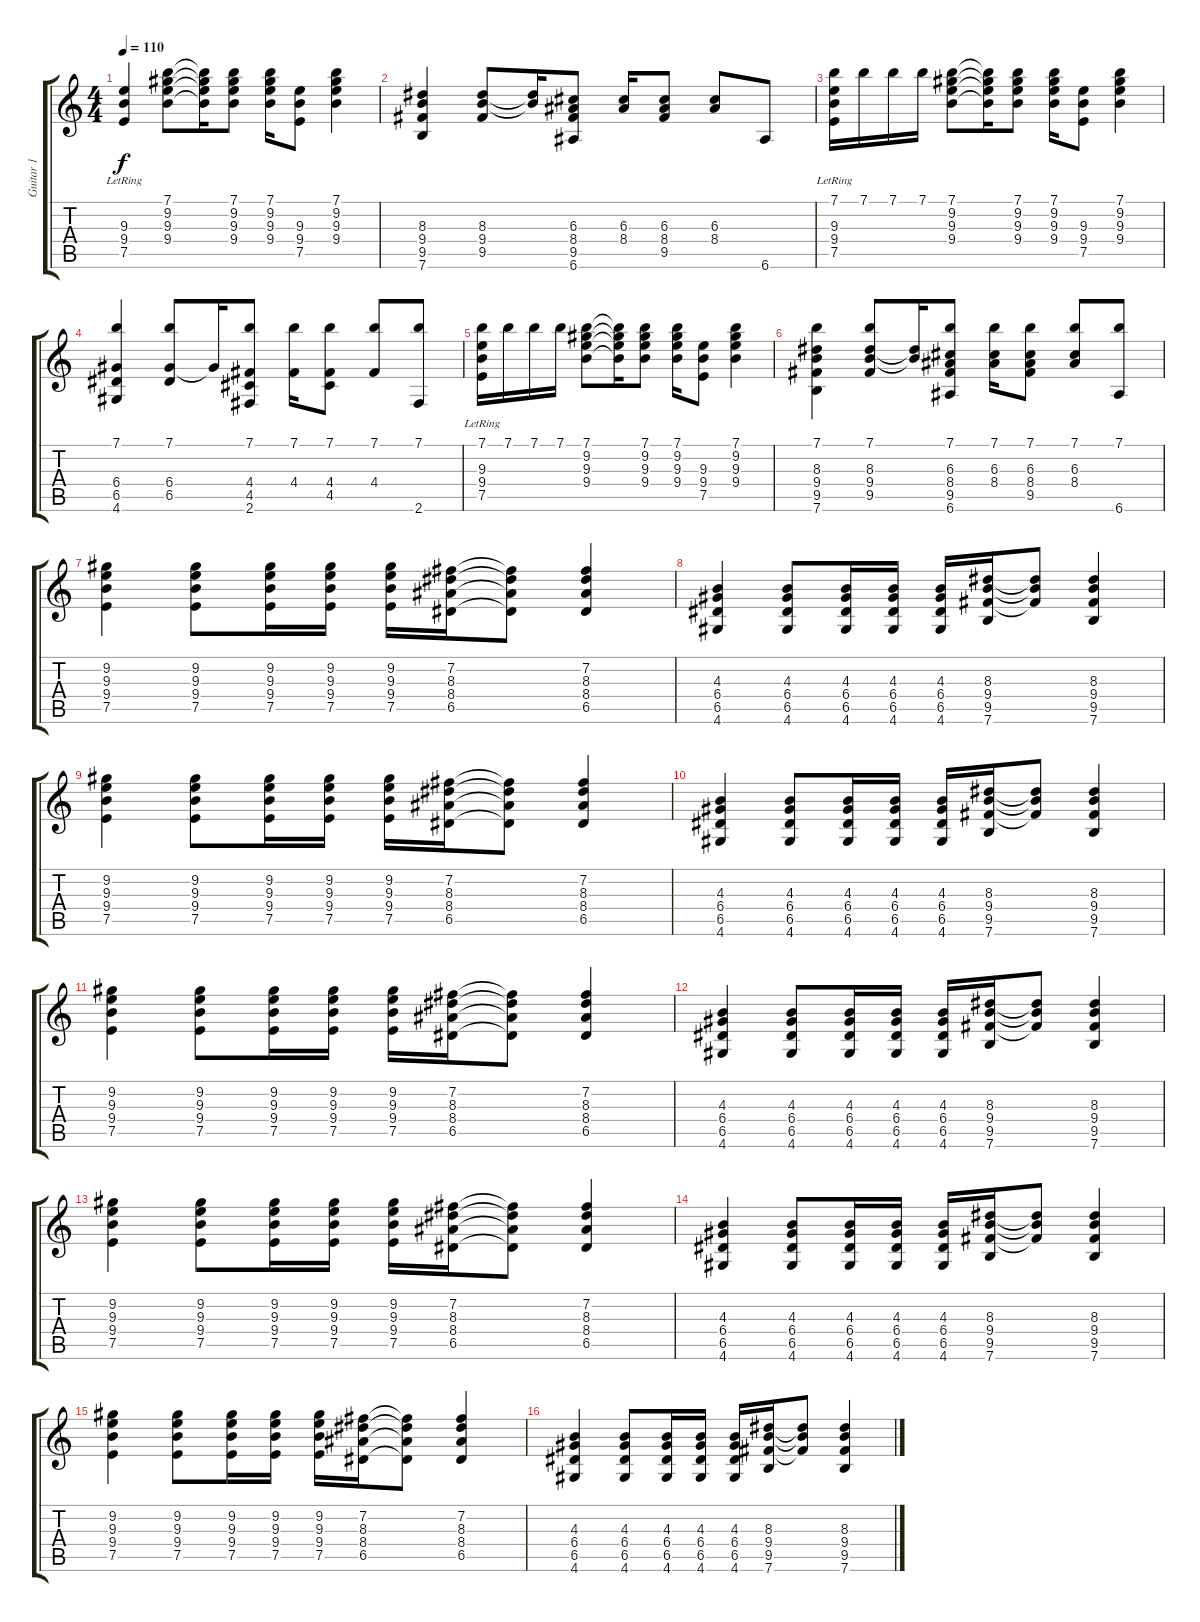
\track ("Guitar 1" "Guitar 1") {instrument overdrivenguitar}
\staff {score tabs}
\tuning (E4 B3 G3 D3 A2 E2) {hide}
\ts (4 4)
\tempo 110
\clef g2
\ks c
(9.3 9.4 7.5{lr}).4{dy f} (7.1 9.2 9.3 9.4).8 (7.1{t} 9.2{t} 9.3{t} 9.4{t}).16 (7.1 9.2 9.3 9.4).8 (7.1 9.2 9.3 9.4).16 (9.3 9.4 7.5).8 (7.1 9.2 9.3 9.4).4 |
(8.3 9.4 9.5 7.6).4 (8.3 9.4 9.5).8 (8.3{t} 9.4{t}).16 (6.3 8.4 9.5 6.6).8 (6.3 8.4).16 (6.3 8.4 9.5).8 (6.3 8.4).8 6.6.8 |
(7.1 9.3 9.4 7.5{lr}).16 7.1.16 7.1.16 7.1.16 (7.1 9.2 9.3 9.4).8 (7.1{t} 9.2{t} 9.3{t} 9.4{t}).16 (7.1 9.2 9.3 9.4).8 (7.1 9.2 9.3 9.4).16 (9.3 9.4 7.5).8 (7.1 9.2 9.3 9.4).4 |
(7.1 6.4 6.5 4.6).4 (7.1 6.4 6.5).8 6.4{t}.16 (7.1 4.4 4.5 2.6).8 (7.1 4.4).16 (7.1 4.4 4.5).8 (7.1 4.4).8 (7.1 2.6).8 |
(7.1 9.3 9.4 7.5{lr}).16 7.1.16 7.1.16 7.1.16 (7.1 9.2 9.3 9.4).8 (7.1{t} 9.2{t} 9.3{t} 9.4{t}).16 (7.1 9.2 9.3 9.4).8 (7.1 9.2 9.3 9.4).16 (9.3 9.4 7.5).8 (7.1 9.2 9.3 9.4).4 |
(7.1 8.3 9.4 9.5 7.6).4 (7.1 8.3 9.4 9.5).8 (8.3{t} 9.4{t}).16 (7.1 6.3 8.4 9.5 6.6).8 (7.1 6.3 8.4).16 (7.1 6.3 8.4 9.5).8 (7.1 6.3 8.4).8 (7.1 6.6).8 |
(9.2 9.3 9.4 7.5).4 (9.2 9.3 9.4 7.5).8 (9.2 9.3 9.4 7.5).16 (9.2 9.3 9.4 7.5).16 (9.2 9.3 9.4 7.5).16 (7.2 8.3 8.4 6.5).16 (7.2{t} 8.3{t} 8.4{t} 6.5{t}).8 (7.2 8.3 8.4 6.5).4 |
(4.3 6.4 6.5 4.6).4 (4.3 6.4 6.5 4.6).8 (4.3 6.4 6.5 4.6).16 (4.3 6.4 6.5 4.6).16 (4.3 6.4 6.5 4.6).16 (8.3 9.4 9.5 7.6).16 (8.3{t} 9.4{t} 9.5{t}).8 (8.3 9.4 9.5 7.6).4 |
(9.2 9.3 9.4 7.5).4 (9.2 9.3 9.4 7.5).8 (9.2 9.3 9.4 7.5).16 (9.2 9.3 9.4 7.5).16 (9.2 9.3 9.4 7.5).16 (7.2 8.3 8.4 6.5).16 (7.2{t} 8.3{t} 8.4{t} 6.5{t}).8 (7.2 8.3 8.4 6.5).4 |
(4.3 6.4 6.5 4.6).4 (4.3 6.4 6.5 4.6).8 (4.3 6.4 6.5 4.6).16 (4.3 6.4 6.5 4.6).16 (4.3 6.4 6.5 4.6).16 (8.3 9.4 9.5 7.6).16 (8.3{t} 9.4{t} 9.5{t}).8 (8.3 9.4 9.5 7.6).4 |
(9.2 9.3 9.4 7.5).4 (9.2 9.3 9.4 7.5).8 (9.2 9.3 9.4 7.5).16 (9.2 9.3 9.4 7.5).16 (9.2 9.3 9.4 7.5).16 (7.2 8.3 8.4 6.5).16 (7.2{t} 8.3{t} 8.4{t} 6.5{t}).8 (7.2 8.3 8.4 6.5).4 |
(4.3 6.4 6.5 4.6).4 (4.3 6.4 6.5 4.6).8 (4.3 6.4 6.5 4.6).16 (4.3 6.4 6.5 4.6).16 (4.3 6.4 6.5 4.6).16 (8.3 9.4 9.5 7.6).16 (8.3{t} 9.4{t} 9.5{t}).8 (8.3 9.4 9.5 7.6).4 |
(9.2 9.3 9.4 7.5).4 (9.2 9.3 9.4 7.5).8 (9.2 9.3 9.4 7.5).16 (9.2 9.3 9.4 7.5).16 (9.2 9.3 9.4 7.5).16 (7.2 8.3 8.4 6.5).16 (7.2{t} 8.3{t} 8.4{t} 6.5{t}).8 (7.2 8.3 8.4 6.5).4 |
(4.3 6.4 6.5 4.6).4 (4.3 6.4 6.5 4.6).8 (4.3 6.4 6.5 4.6).16 (4.3 6.4 6.5 4.6).16 (4.3 6.4 6.5 4.6).16 (8.3 9.4 9.5 7.6).16 (8.3{t} 9.4{t} 9.5{t}).8 (8.3 9.4 9.5 7.6).4 |
(9.2 9.3 9.4 7.5).4 (9.2 9.3 9.4 7.5).8 (9.2 9.3 9.4 7.5).16 (9.2 9.3 9.4 7.5).16 (9.2 9.3 9.4 7.5).16 (7.2 8.3 8.4 6.5).16 (7.2{t} 8.3{t} 8.4{t} 6.5{t}).8 (7.2 8.3 8.4 6.5).4 |
(4.3 6.4 6.5 4.6).4 (4.3 6.4 6.5 4.6).8 (4.3 6.4 6.5 4.6).16 (4.3 6.4 6.5 4.6).16 (4.3 6.4 6.5 4.6).16 (8.3 9.4 9.5 7.6).16 (8.3{t} 9.4{t} 9.5{t}).8 (8.3 9.4 9.5 7.6).4
